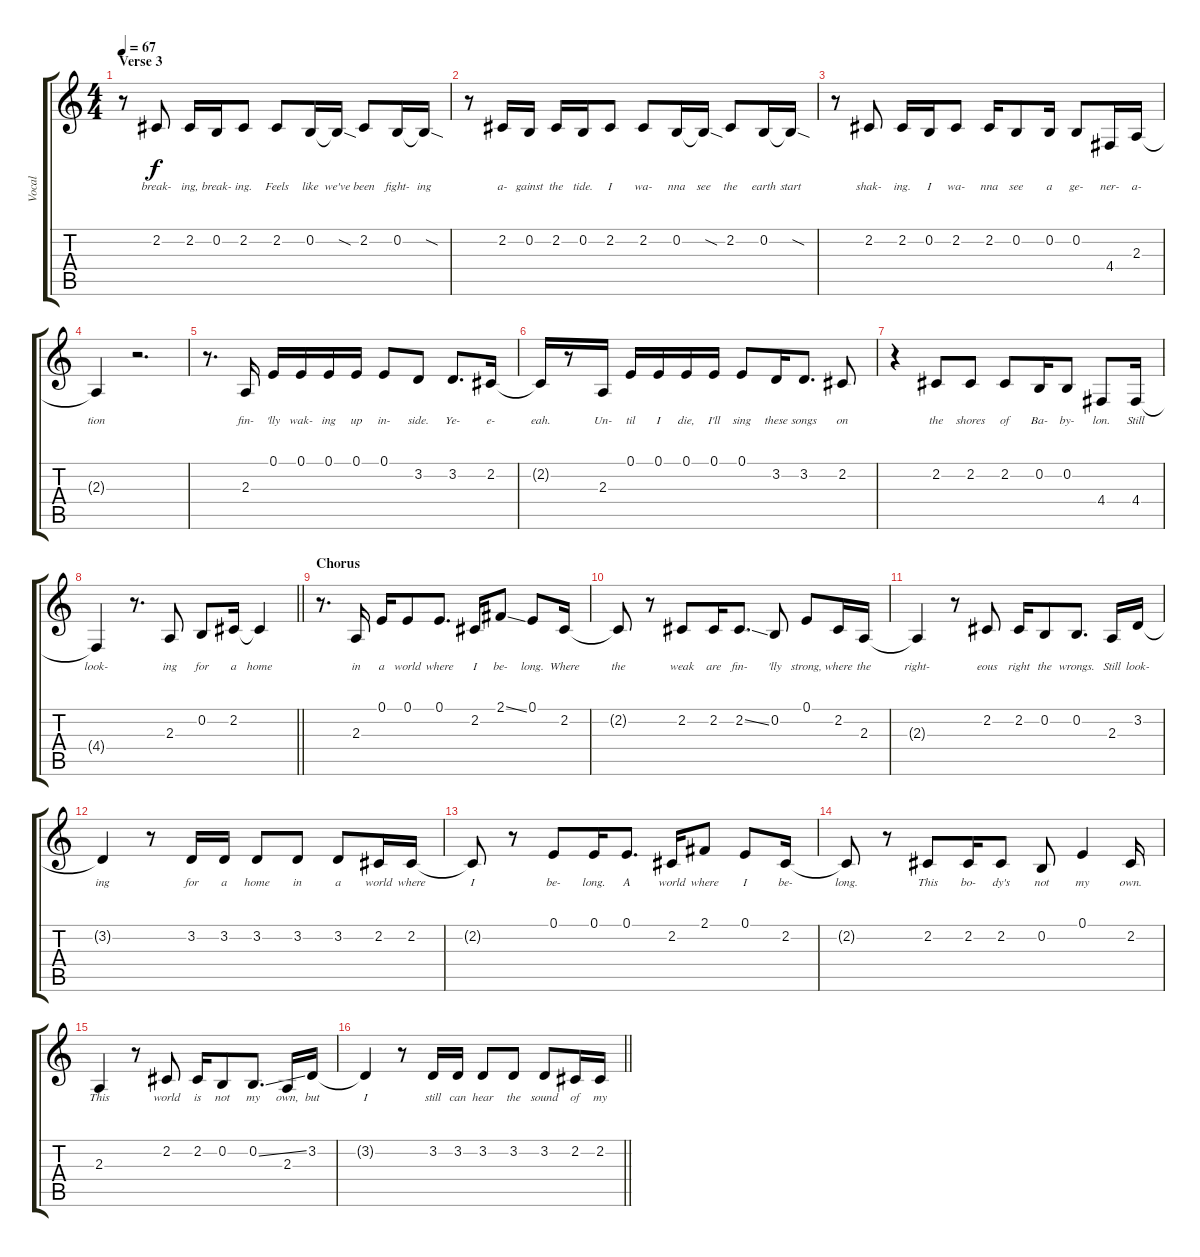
\track ("Vocal" "Vocal") {instrument clarinet}
\staff {score tabs}
\tuning (E4 B3 G3 D3 A2 E2) {hide}
\ts (4 4)
\section ("" "Verse 3")
\tempo 67
\clef g2
\ks c
r.8{dy f} 2.2.8{lyrics (0 "break-") lyrics (1 "") lyrics (2 "") lyrics (3 "") lyrics (4 "")} 2.2.16{lyrics (0 "ing,") lyrics (1 "") lyrics (2 "") lyrics (3 "") lyrics (4 "")} 0.2.16{lyrics (0 "break-") lyrics (1 "") lyrics (2 "") lyrics (3 "") lyrics (4 "")} 2.2.8{lyrics (0 "ing.") lyrics (1 "") lyrics (2 "") lyrics (3 "") lyrics (4 "")} 2.2.8{lyrics (0 "Feels") lyrics (1 "") lyrics (2 "") lyrics (3 "") lyrics (4 "")} 0.2.16{lyrics (0 "like") lyrics (1 "") lyrics (2 "") lyrics (3 "") lyrics (4 "")} 0.2{sod t}.16{lyrics (0 "we've") lyrics (1 "") lyrics (2 "") lyrics (3 "") lyrics (4 "")} 2.2.8{lyrics (0 "been") lyrics (1 "") lyrics (2 "") lyrics (3 "") lyrics (4 "")} 0.2.16{lyrics (0 "fight-") lyrics (1 "") lyrics (2 "") lyrics (3 "") lyrics (4 "")} 0.2{sod t}.16{lyrics (0 "ing") lyrics (1 "") lyrics (2 "") lyrics (3 "") lyrics (4 "")} |
r.8 2.2.16{lyrics (0 "a-") lyrics (1 "") lyrics (2 "") lyrics (3 "") lyrics (4 "")} 0.2.16{lyrics (0 "gainst") lyrics (1 "") lyrics (2 "") lyrics (3 "") lyrics (4 "")} 2.2.16{lyrics (0 "the") lyrics (1 "") lyrics (2 "") lyrics (3 "") lyrics (4 "")} 0.2.16{lyrics (0 "tide.") lyrics (1 "") lyrics (2 "") lyrics (3 "") lyrics (4 "")} 2.2.8{lyrics (0 "I") lyrics (1 "") lyrics (2 "") lyrics (3 "") lyrics (4 "")} 2.2.8{lyrics (0 "wa-") lyrics (1 "") lyrics (2 "") lyrics (3 "") lyrics (4 "")} 0.2.16{lyrics (0 "nna") lyrics (1 "") lyrics (2 "") lyrics (3 "") lyrics (4 "")} 0.2{sod t}.16{lyrics (0 "see") lyrics (1 "") lyrics (2 "") lyrics (3 "") lyrics (4 "")} 2.2.8{lyrics (0 "the") lyrics (1 "") lyrics (2 "") lyrics (3 "") lyrics (4 "")} 0.2.16{lyrics (0 "earth") lyrics (1 "") lyrics (2 "") lyrics (3 "") lyrics (4 "")} 0.2{sod t}.16{lyrics (0 "start") lyrics (1 "") lyrics (2 "") lyrics (3 "") lyrics (4 "")} |
r.8 2.2.8{lyrics (0 "shak-") lyrics (1 "") lyrics (2 "") lyrics (3 "") lyrics (4 "")} 2.2.16{lyrics (0 "ing.") lyrics (1 "") lyrics (2 "") lyrics (3 "") lyrics (4 "")} 0.2.16{lyrics (0 "I") lyrics (1 "") lyrics (2 "") lyrics (3 "") lyrics (4 "")} 2.2.8{lyrics (0 "wa-") lyrics (1 "") lyrics (2 "") lyrics (3 "") lyrics (4 "")} 2.2.16{lyrics (0 "nna") lyrics (1 "") lyrics (2 "") lyrics (3 "") lyrics (4 "")} 0.2.8{lyrics (0 "see") lyrics (1 "") lyrics (2 "") lyrics (3 "") lyrics (4 "")} 0.2.16{lyrics (0 "a") lyrics (1 "") lyrics (2 "") lyrics (3 "") lyrics (4 "")} 0.2.8{lyrics (0 "ge-") lyrics (1 "") lyrics (2 "") lyrics (3 "") lyrics (4 "")} 4.4.16{lyrics (0 "ner-") lyrics (1 "") lyrics (2 "") lyrics (3 "") lyrics (4 "")} 2.3.16{lyrics (0 "a-") lyrics (1 "") lyrics (2 "") lyrics (3 "") lyrics (4 "")} |
2.3{t}.4{lyrics (0 "tion") lyrics (1 "") lyrics (2 "") lyrics (3 "") lyrics (4 "")} r.2{d} |
r.8{d} 2.3.16{lyrics (0 "fin-") lyrics (1 "") lyrics (2 "") lyrics (3 "") lyrics (4 "")} 0.1.16{lyrics (0 "'lly") lyrics (1 "") lyrics (2 "") lyrics (3 "") lyrics (4 "")} 0.1.16{lyrics (0 "wak-") lyrics (1 "") lyrics (2 "") lyrics (3 "") lyrics (4 "")} 0.1.16{lyrics (0 "ing") lyrics (1 "") lyrics (2 "") lyrics (3 "") lyrics (4 "")} 0.1.16{lyrics (0 "up") lyrics (1 "") lyrics (2 "") lyrics (3 "") lyrics (4 "")} 0.1.8{lyrics (0 "in-") lyrics (1 "") lyrics (2 "") lyrics (3 "") lyrics (4 "")} 3.2.8{lyrics (0 "side.") lyrics (1 "") lyrics (2 "") lyrics (3 "") lyrics (4 "")} 3.2.8{d lyrics (0 "Ye-") lyrics (1 "") lyrics (2 "") lyrics (3 "") lyrics (4 "")} 2.2.16{lyrics (0 "e-") lyrics (1 "") lyrics (2 "") lyrics (3 "") lyrics (4 "")} |
2.2{t}.16{lyrics (0 "eah.") lyrics (1 "") lyrics (2 "") lyrics (3 "") lyrics (4 "")} r.8 2.3.16{lyrics (0 "Un-") lyrics (1 "") lyrics (2 "") lyrics (3 "") lyrics (4 "")} 0.1.16{lyrics (0 "til") lyrics (1 "") lyrics (2 "") lyrics (3 "") lyrics (4 "")} 0.1.16{lyrics (0 "I") lyrics (1 "") lyrics (2 "") lyrics (3 "") lyrics (4 "")} 0.1.16{lyrics (0 "die,") lyrics (1 "") lyrics (2 "") lyrics (3 "") lyrics (4 "")} 0.1.16{lyrics (0 "I'll") lyrics (1 "") lyrics (2 "") lyrics (3 "") lyrics (4 "")} 0.1.8{lyrics (0 "sing") lyrics (1 "") lyrics (2 "") lyrics (3 "") lyrics (4 "")} 3.2.16{lyrics (0 "these") lyrics (1 "") lyrics (2 "") lyrics (3 "") lyrics (4 "")} 3.2.8{d lyrics (0 "songs") lyrics (1 "") lyrics (2 "") lyrics (3 "") lyrics (4 "")} 2.2.8{lyrics (0 "on") lyrics (1 "") lyrics (2 "") lyrics (3 "") lyrics (4 "")} |
r.4 2.2.8{lyrics (0 "the") lyrics (1 "") lyrics (2 "") lyrics (3 "") lyrics (4 "")} 2.2.8{lyrics (0 "shores") lyrics (1 "") lyrics (2 "") lyrics (3 "") lyrics (4 "")} 2.2.8{lyrics (0 "of") lyrics (1 "") lyrics (2 "") lyrics (3 "") lyrics (4 "")} 0.2.16{lyrics (0 "Ba-") lyrics (1 "") lyrics (2 "") lyrics (3 "") lyrics (4 "")} 0.2.8{lyrics (0 "by-") lyrics (1 "") lyrics (2 "") lyrics (3 "") lyrics (4 "")} 4.4.8{lyrics (0 "lon.") lyrics (1 "") lyrics (2 "") lyrics (3 "") lyrics (4 "")} 4.4.16{lyrics (0 "Still") lyrics (1 "") lyrics (2 "") lyrics (3 "") lyrics (4 "")} |
\barLineRight lightlight
4.4{t}.4{lyrics (0 "look-") lyrics (1 "") lyrics (2 "") lyrics (3 "") lyrics (4 "")} r.8{d} 2.3.8{lyrics (0 "ing") lyrics (1 "") lyrics (2 "") lyrics (3 "") lyrics (4 "")} 0.2.8{lyrics (0 "for") lyrics (1 "") lyrics (2 "") lyrics (3 "") lyrics (4 "")} 2.2.16{lyrics (0 "a") lyrics (1 "") lyrics (2 "") lyrics (3 "") lyrics (4 "")} 2.2{t}.4{lyrics (0 "home") lyrics (1 "") lyrics (2 "") lyrics (3 "") lyrics (4 "")} |
\section ("" "Chorus")
r.8{d} 2.3.16{lyrics (0 "in") lyrics (1 "") lyrics (2 "") lyrics (3 "") lyrics (4 "")} 0.1.16{lyrics (0 "a") lyrics (1 "") lyrics (2 "") lyrics (3 "") lyrics (4 "")} 0.1.8{lyrics (0 "world") lyrics (1 "") lyrics (2 "") lyrics (3 "") lyrics (4 "")} 0.1.8{d lyrics (0 "where") lyrics (1 "") lyrics (2 "") lyrics (3 "") lyrics (4 "")} 2.2.16{lyrics (0 "I") lyrics (1 "") lyrics (2 "") lyrics (3 "") lyrics (4 "")} 2.1{ss}.8{lyrics (0 "be-") lyrics (1 "") lyrics (2 "") lyrics (3 "") lyrics (4 "")} 0.1.8{lyrics (0 "long.") lyrics (1 "") lyrics (2 "") lyrics (3 "") lyrics (4 "")} 2.2.16{lyrics (0 "Where") lyrics (1 "") lyrics (2 "") lyrics (3 "") lyrics (4 "")} |
2.2{t}.8{lyrics (0 "the") lyrics (1 "") lyrics (2 "") lyrics (3 "") lyrics (4 "")} r.8 2.2.8{lyrics (0 "weak") lyrics (1 "") lyrics (2 "") lyrics (3 "") lyrics (4 "")} 2.2.16{lyrics (0 "are") lyrics (1 "") lyrics (2 "") lyrics (3 "") lyrics (4 "")} 2.2{ss}.8{d lyrics (0 "fin-") lyrics (1 "") lyrics (2 "") lyrics (3 "") lyrics (4 "")} 0.2.8{lyrics (0 "'lly") lyrics (1 "") lyrics (2 "") lyrics (3 "") lyrics (4 "")} 0.1.8{lyrics (0 "strong,") lyrics (1 "") lyrics (2 "") lyrics (3 "") lyrics (4 "")} 2.2.16{lyrics (0 "where") lyrics (1 "") lyrics (2 "") lyrics (3 "") lyrics (4 "")} 2.3.16{lyrics (0 "the") lyrics (1 "") lyrics (2 "") lyrics (3 "") lyrics (4 "")} |
2.3{t}.4{lyrics (0 "right-") lyrics (1 "") lyrics (2 "") lyrics (3 "") lyrics (4 "")} r.8 2.2.8{lyrics (0 "eous") lyrics (1 "") lyrics (2 "") lyrics (3 "") lyrics (4 "")} 2.2.16{lyrics (0 "right") lyrics (1 "") lyrics (2 "") lyrics (3 "") lyrics (4 "")} 0.2.8{lyrics (0 "the") lyrics (1 "") lyrics (2 "") lyrics (3 "") lyrics (4 "")} 0.2.8{d lyrics (0 "wrongs.") lyrics (1 "") lyrics (2 "") lyrics (3 "") lyrics (4 "")} 2.3.16{lyrics (0 "Still") lyrics (1 "") lyrics (2 "") lyrics (3 "") lyrics (4 "")} 3.2.16{lyrics (0 "look-") lyrics (1 "") lyrics (2 "") lyrics (3 "") lyrics (4 "")} |
3.2{t}.4{lyrics (0 "ing") lyrics (1 "") lyrics (2 "") lyrics (3 "") lyrics (4 "")} r.8 3.2.16{lyrics (0 "for") lyrics (1 "") lyrics (2 "") lyrics (3 "") lyrics (4 "")} 3.2.16{lyrics (0 "a") lyrics (1 "") lyrics (2 "") lyrics (3 "") lyrics (4 "")} 3.2.8{lyrics (0 "home") lyrics (1 "") lyrics (2 "") lyrics (3 "") lyrics (4 "")} 3.2.8{lyrics (0 "in") lyrics (1 "") lyrics (2 "") lyrics (3 "") lyrics (4 "")} 3.2.8{lyrics (0 "a") lyrics (1 "") lyrics (2 "") lyrics (3 "") lyrics (4 "")} 2.2.16{lyrics (0 "world") lyrics (1 "") lyrics (2 "") lyrics (3 "") lyrics (4 "")} 2.2.16{lyrics (0 "where") lyrics (1 "") lyrics (2 "") lyrics (3 "") lyrics (4 "")} |
2.2{t}.8{lyrics (0 "I") lyrics (1 "") lyrics (2 "") lyrics (3 "") lyrics (4 "")} r.8 0.1.8{lyrics (0 "be-") lyrics (1 "") lyrics (2 "") lyrics (3 "") lyrics (4 "")} 0.1.16{lyrics (0 "long.") lyrics (1 "") lyrics (2 "") lyrics (3 "") lyrics (4 "")} 0.1.8{d lyrics (0 "A") lyrics (1 "") lyrics (2 "") lyrics (3 "") lyrics (4 "")} 2.2.16{lyrics (0 "world") lyrics (1 "") lyrics (2 "") lyrics (3 "") lyrics (4 "")} 2.1.8{lyrics (0 "where") lyrics (1 "") lyrics (2 "") lyrics (3 "") lyrics (4 "")} 0.1.8{lyrics (0 "I") lyrics (1 "") lyrics (2 "") lyrics (3 "") lyrics (4 "")} 2.2.16{lyrics (0 "be-") lyrics (1 "") lyrics (2 "") lyrics (3 "") lyrics (4 "")} |
2.2{t}.8{lyrics (0 "long.") lyrics (1 "") lyrics (2 "") lyrics (3 "") lyrics (4 "")} r.8 2.2.8{lyrics (0 "This") lyrics (1 "") lyrics (2 "") lyrics (3 "") lyrics (4 "")} 2.2.16{lyrics (0 "bo-") lyrics (1 "") lyrics (2 "") lyrics (3 "") lyrics (4 "")} 2.2.8{lyrics (0 "dy's") lyrics (1 "") lyrics (2 "") lyrics (3 "") lyrics (4 "")} 0.2.8{lyrics (0 "not") lyrics (1 "") lyrics (2 "") lyrics (3 "") lyrics (4 "")} 0.1.4{lyrics (0 "my") lyrics (1 "") lyrics (2 "") lyrics (3 "") lyrics (4 "")} 2.2.16{lyrics (0 "own.") lyrics (1 "") lyrics (2 "") lyrics (3 "") lyrics (4 "")} |
2.3.4{lyrics (0 "This") lyrics (1 "") lyrics (2 "") lyrics (3 "") lyrics (4 "")} r.8 2.2.8{lyrics (0 "world") lyrics (1 "") lyrics (2 "") lyrics (3 "") lyrics (4 "")} 2.2.16{lyrics (0 "is") lyrics (1 "") lyrics (2 "") lyrics (3 "") lyrics (4 "")} 0.2.8{lyrics (0 "not") lyrics (1 "") lyrics (2 "") lyrics (3 "") lyrics (4 "")} 0.2{ss}.8{d lyrics (0 "my") lyrics (1 "") lyrics (2 "") lyrics (3 "") lyrics (4 "")} 2.3.16{lyrics (0 "own,") lyrics (1 "") lyrics (2 "") lyrics (3 "") lyrics (4 "")} 3.2.16{lyrics (0 "but") lyrics (1 "") lyrics (2 "") lyrics (3 "") lyrics (4 "")} |
\barLineRight lightlight
3.2{t}.4{lyrics (0 "I") lyrics (1 "") lyrics (2 "") lyrics (3 "") lyrics (4 "")} r.8 3.2.16{lyrics (0 "still") lyrics (1 "") lyrics (2 "") lyrics (3 "") lyrics (4 "")} 3.2.16{lyrics (0 "can") lyrics (1 "") lyrics (2 "") lyrics (3 "") lyrics (4 "")} 3.2.8{lyrics (0 "hear") lyrics (1 "") lyrics (2 "") lyrics (3 "") lyrics (4 "")} 3.2.8{lyrics (0 "the") lyrics (1 "") lyrics (2 "") lyrics (3 "") lyrics (4 "")} 3.2.8{lyrics (0 "sound") lyrics (1 "") lyrics (2 "") lyrics (3 "") lyrics (4 "")} 2.2.16{lyrics (0 "of") lyrics (1 "") lyrics (2 "") lyrics (3 "") lyrics (4 "")} 2.2.16{lyrics (0 "my") lyrics (1 "") lyrics (2 "") lyrics (3 "") lyrics (4 "")}
